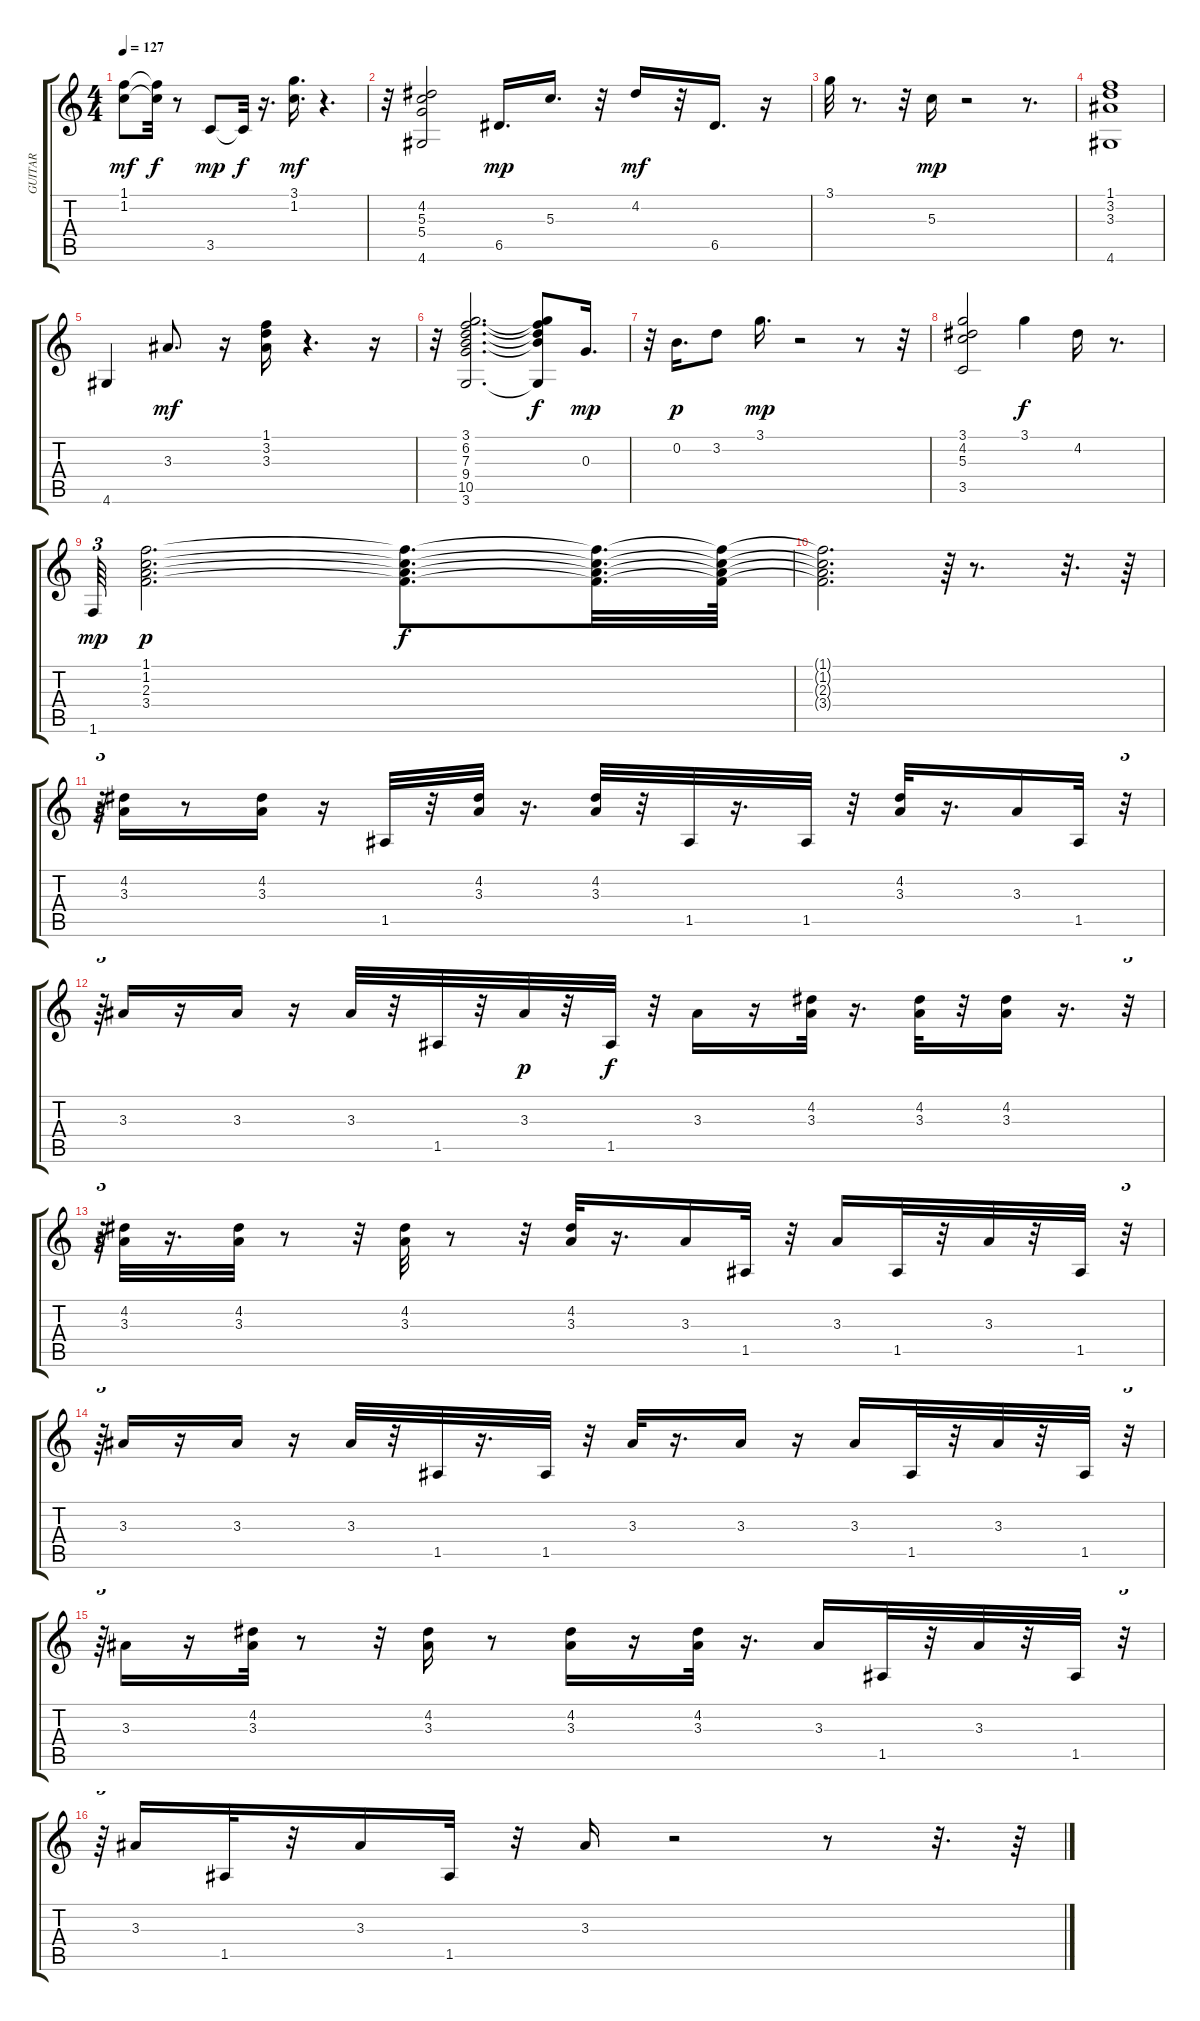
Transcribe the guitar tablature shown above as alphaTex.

\track ("GUITAR" "GUITAR") {instrument electricguitarjazz}
\staff {score tabs}
\tuning (E4 B3 G3 D3 A2 E2) {hide}
\ts (4 4)
\tempo 127
\clef g2
\ks c
(1.1 1.2).8{dy mf} (1.1{t} 1.2{t}).32{dy f} r.8 3.5.8{dy mp} 3.5{t}.32{dy f} r.16{d} (3.1 1.2).16{d dy mf} r.4{d} |
r.32 (4.2 5.3 5.4 4.6).2 6.5.16{d dy mp} 5.3.16{d} r.32 4.2.16{dy mf} r.32 6.5.16{d} r.16 |
3.1.32 r.8{d} r.32 5.3.16{dy mp} r.2 r.8{d} |
(1.1 3.2 3.3 4.6).1 |
4.6.4 3.3.8{d dy mf} r.16 (1.1 3.2 3.3).16 r.4{d} r.16 |
r.32 (3.1 6.2 7.3 9.4 10.5 3.6).2{d} (3.1{t} 6.2{t} 7.3{t} 9.4{t} 3.6{t}).8{dy f} 0.3.16{d dy mp} |
r.32 0.2.16{d dy p} 3.2.8 3.1.16{d dy mp} r.2 r.8 r.32 |
(3.1 4.2 5.3 3.5).2 3.1.4{dy f} 4.2.16 r.8{d} |
1.6.64{tu (3 2) dy mp} (1.1 1.2 2.3 3.4).2{d dy p} (1.1{t} 1.2{t} 2.3{t} 3.4{t}).8{d dy f} (1.1{t} 1.2{t} 2.3{t} 3.4{t}).32{d} (1.1{t} 1.2{t} 2.3{t} 3.4{t}).64 |
(1.1{t} 1.2{t} 2.3{t} 3.4{t}).2{d} r.64{tu (3 2)} r.8{d} r.32{d} r.64 |
r.64{tu (3 2)} (4.2 3.3).16 r.8 (4.2 3.3).16 r.16 1.5.32 r.32 (4.2 3.3).32 r.16{d} (4.2 3.3).32 r.32 1.5.32 r.16{d} 1.5.32 r.32 (4.2 3.3).32 r.16{d} 3.3.16 1.5.32 r.32{tu (3 2)} |
r.64{tu (3 2)} 3.3.16 r.16 3.3.16 r.16 3.3.32 r.32 1.5.32 r.32 3.3.32{dy p} r.32 1.5.32{dy f} r.32 3.3.16 r.16 (4.2 3.3).32 r.16{d} (4.2 3.3).32 r.32 (4.2 3.3).16 r.16{d} r.32{tu (3 2)} |
r.64{tu (3 2)} (4.2 3.3).32 r.16{d} (4.2 3.3).32 r.8 r.32 (4.2 3.3).32 r.8 r.32 (4.2 3.3).32 r.16{d} 3.3.16 1.5.32 r.32 3.3.16 1.5.32 r.32 3.3.32 r.32 1.5.32 r.32{tu (3 2)} |
r.64{tu (3 2)} 3.3.16 r.16 3.3.16 r.16 3.3.32 r.32 1.5.32 r.16{d} 1.5.32 r.32 3.3.32 r.16{d} 3.3.16 r.16 3.3.16 1.5.32 r.32 3.3.32 r.32 1.5.32 r.32{tu (3 2)} |
r.64{tu (3 2)} 3.3.16 r.16 (4.2 3.3).32 r.8 r.32 (4.2 3.3).16 r.8 (4.2 3.3).16 r.16 (4.2 3.3).32 r.16{d} 3.3.16 1.5.32 r.32 3.3.32 r.32 1.5.32 r.32{tu (3 2)} |
r.64{tu (3 2)} 3.3.16 1.5.32 r.32 3.3.16 1.5.32 r.32 3.3.16 r.2 r.8 r.32{d} r.64
